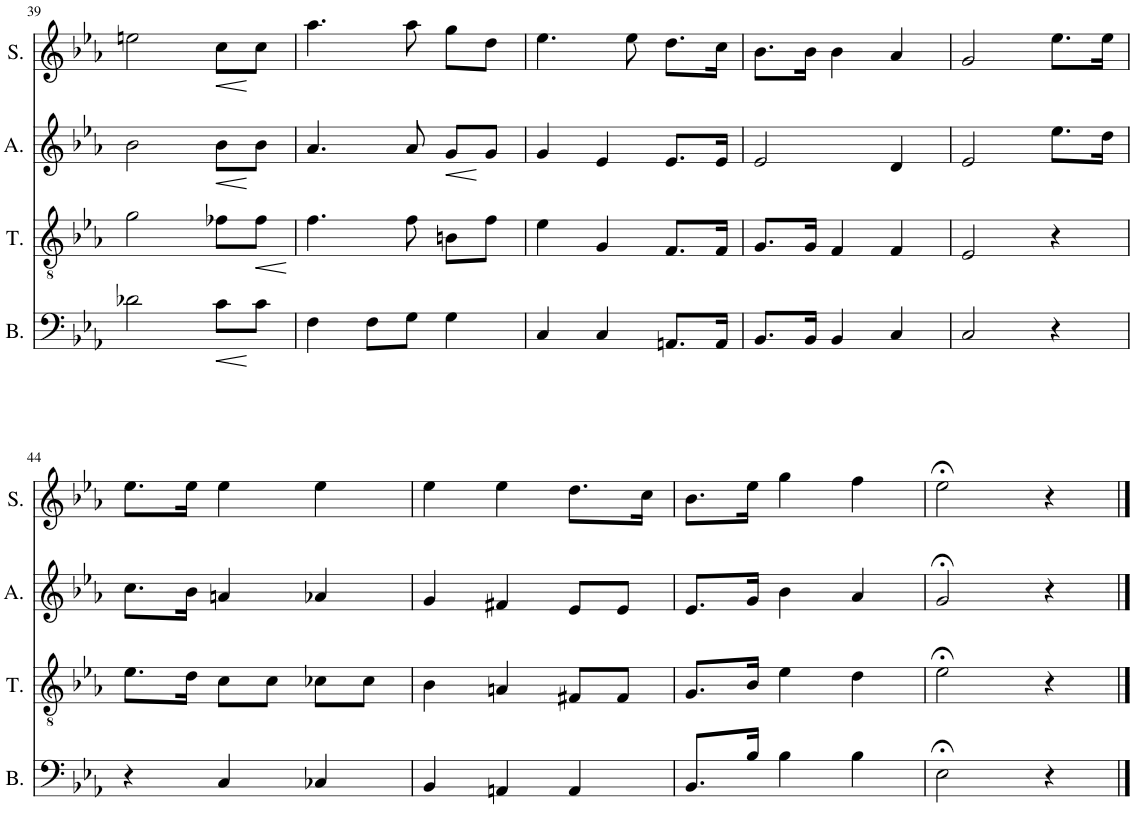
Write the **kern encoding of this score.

**kern	**dynam	**kern	**dynam	**kern	**dynam	**kern	**dynam
*part4	*part4	*part3	*part3	*part2	*part2	*part1	*part1
*staff4	*staff4	*staff3	*staff3	*staff2	*staff2	*staff1	*staff1
*I"Basse	*	*I"Ténor	*	*I"Alto	*	*I"Soprano	*
*I'B.	*	*I'T.	*	*I'A.	*	*I'S.	*
!!LO:PB:g=z
*clefF4	*	*clefGv2	*	*clefG2	*	*clefG2	*
*k[b-e-a-]	*	*k[b-e-a-]	*	*k[b-e-a-]	*	*k[b-e-a-]	*
*M3/4	*	*M3/4	*	*M3/4	*	*M3/4	*
=39	=39	=39	=39	=39	=39	=39	=39
2d-X\	.	2g\	.	2b-\	.	2een\	.
!	!LO:HP:b	!	!	!	!LO:HP:b	!	!LO:HP:b
8c\L	<	8f-X\L	.	8b-\L	<	8cc\L	<
!	!	!	!LO:HP:b	!	!	!	!
8c\J	[	8f-\J	<	8b-\J	[	8cc\J	[
.	.	.	[	.	.	.	.
=40	=40	=40	=40	=40	=40	=40	=40
4F\	.	4.f\	.	4.a-/	.	4.aa-\	.
8F\L	.	.	.	.	.	.	.
8G\J	.	8f\	.	8a-/	.	8aa-\	.
!	!	!	!	!	!LO:HP:b	!	!
4G\	.	8Bn\L	.	8g/L	<	8gg\L	.
.	.	8f\J	.	8g/J	[	8dd\J	.
=41	=41	=41	=41	=41	=41	=41	=41
4C/	.	4e-\	.	4g/	.	4.ee-\	.
4C/	.	4G/	.	4e-/	.	.	.
.	.	.	.	.	.	8ee-\	.
8.AAn/L	.	8.F/L	.	8.e-/L	.	8.dd\L	.
16AA/Jk	.	16F/Jk	.	16e-/Jk	.	16cc\Jk	.
=42	=42	=42	=42	=42	=42	=42	=42
8.BB-/L	.	8.G/L	.	2e-/	.	8.b-\L	.
16BB-/Jk	.	16G/Jk	.	.	.	16b-\Jk	.
4BB-/	.	4F/	.	.	.	4b-\	.
4C/	.	4F/	.	4d/	.	4a-/	.
=43	=43	=43	=43	=43	=43	=43	=43
2C/	.	2E-/	.	2e-/	.	2g/	.
4r	.	4r	.	8.ee-\L	.	8.ee-\L	.
.	.	.	.	16dd\Jk	.	16ee-\Jk	.
!!LO:LB:g=z
=44	=44	=44	=44	=44	=44	=44	=44
4r	.	8.e-\L	.	8.cc\L	.	8.ee-\L	.
.	.	16d\Jk	.	16b-\Jk	.	16ee-\Jk	.
4C/	.	8c\L	.	4an/	.	4ee-\	.
.	.	8c\J	.	.	.	.	.
4C-X/	.	8c-X\L	.	4a-X/	.	4ee-\	.
.	.	8c-\J	.	.	.	.	.
=45	=45	=45	=45	=45	=45	=45	=45
4BB-/	.	4B-\	.	4g/	.	4ee-\	.
4AAn/	.	4An/	.	4f#X/	.	4ee-\	.
4AA/	.	8F#X/L	.	8e-/L	.	8.dd\L	.
.	.	8F#/J	.	8e-/J	.	.	.
.	.	.	.	.	.	16cc\Jk	.
=46	=46	=46	=46	=46	=46	=46	=46
8.BB-/L	.	8.G/L	.	8.e-/L	.	8.b-\L	.
16B-/Jk	.	16B-/Jk	.	16g/Jk	.	16ee-\Jk	.
4B-\	.	4e-\	.	4b-\	.	4gg\	.
4B-\	.	4d\	.	4a-/	.	4ff\	.
=47	=47	=47	=47	=47	=47	=47	=47
2E-;<\	.	2e-;<\	.	2g;</	.	2ee-;<\	.
4r	.	4r	.	4r	.	4r	.
==	==	==	==	==	==	==	==
*-	*-	*-	*-	*-	*-	*-	*-
